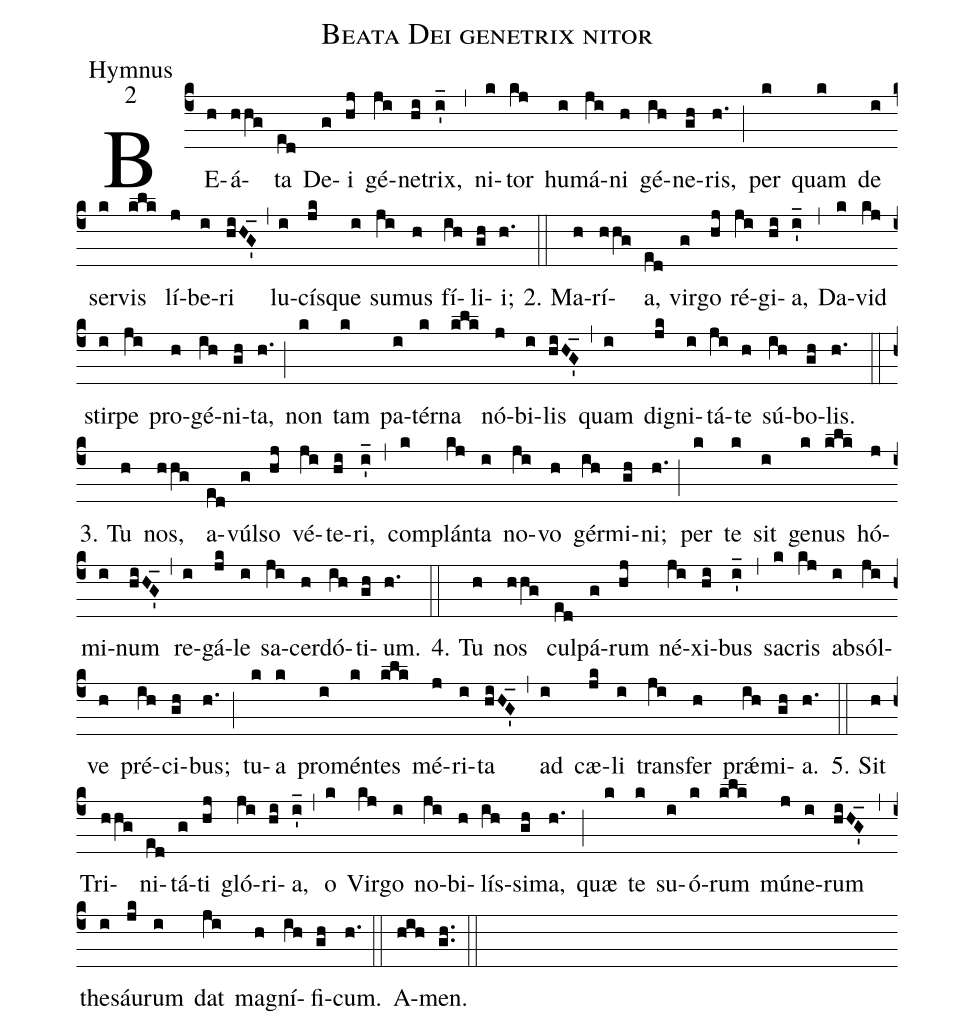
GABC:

name:Beata Dei genetrix nitor;
office-part:Hymnus;
mode:2;
%%
(c4)BE(h)á(hhg)ta(ed) De(g)i(hj) gé(ji)ne(hi)trix,(i'_) (,)
ni(k)tor(kj) hu(i)má(ji)ni(h) gé(ih)ne(gh)ris,(h.) (;)
per(k) quam(k) de(i) ser(k)vis(klk) lí(j)be(i)ri(hiHG'_) (,)
lu(i)cís(jk)que(i) su(ji)mus(h) fí(ih)li(gh)i;(h.) (::)
2. Ma(h)rí(hhg)a,(ed) vir(g)go(hj) ré(ji)gi(hi)a,(i'_) (,)
Da(k)vid(kj) stir(i)pe(ji) pro(h)gé(ih)ni(gh)ta,(h.) (;)
non(k) tam(k) pa(i)tér(k)na(klk) nó(j)bi(i)lis(hiHG'_) (,)
quam(i) di(jk)gni(i)tá(ji)te(h) sú(ih)bo(gh)lis.(h.) (::)
3. Tu(h) nos,(hhg) a(ed)vúl(g)so(hj) vé(ji)te(hi)ri,(i'_) (,)
com(k)plán(kj)ta(i) no(ji)vo(h) gér(ih)mi(gh)ni;(h.) (;)
per(k) te(k) sit(i) ge(k)nus(klk) hó(j)mi(i)num(hiHG'_) (,)
re(i)gá(jk)le(i) sa(ji)cer(h)dó(ih)ti(gh)um.(h.) (::)
4. Tu(h) nos(hhg) cul(ed)pá(g)rum(hj) né(ji)xi(hi)bus(i'_) (,)
sa(k)cris(kj) ab(i)sól(ji)ve(h) pré(ih)ci(gh)bus;(h.) (;)
tu(k)a(k) pro(i)mén(k)tes(klk) mé(j)ri(i)ta(hiHG'_) (,)
ad(i) cæ(jk)li(i) tran(ji)sfer(h) prǽ(ih)mi(gh)a.(h.) (::)
5. Sit(h) Tri(hhg)ni(ed)tá(g)ti(hj) gló(ji)ri(hi)a,(i'_) (,)
o(k) Vir(kj)go(i) no(ji)bi(h)lís(ih)si(gh)ma,(h.) (;)
quæ(k) te(k) su(i)ó(k)rum(klk) mú(j)ne(i)rum(hiHG'_) (,)
the(i)sáu(jk)rum(i) dat(ji) ma(h)gní(ih)fi(gh)cum.(h.) (::)
A(hih)men.(gh..) (::)
